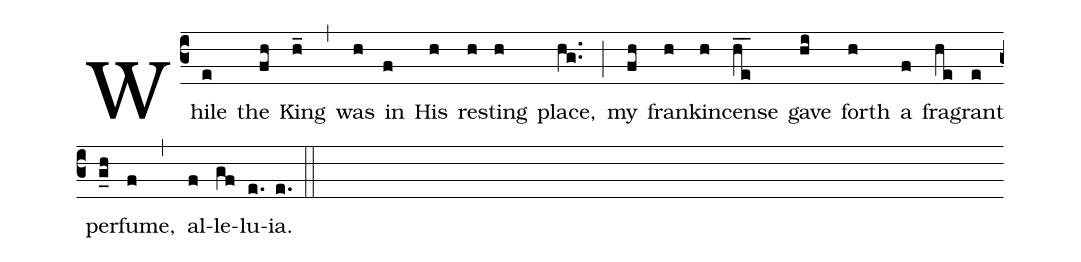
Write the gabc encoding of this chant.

%%
(c3) While(e) the(fh) King(h_) (,) was(h) in(f) His(h) res(h)ting(h) place,(hg..) (;) my(fh) frank(h)in(h)cense(he__) gave(hi) forth(h) a(f) fra(he)grant(e) per(g_h)fume,(f) (,) al(f)le(gf)lu(e.)ia.(e.) (::)

% http://www.e-codices.unifr.ch/en/sbe/0611/281v
